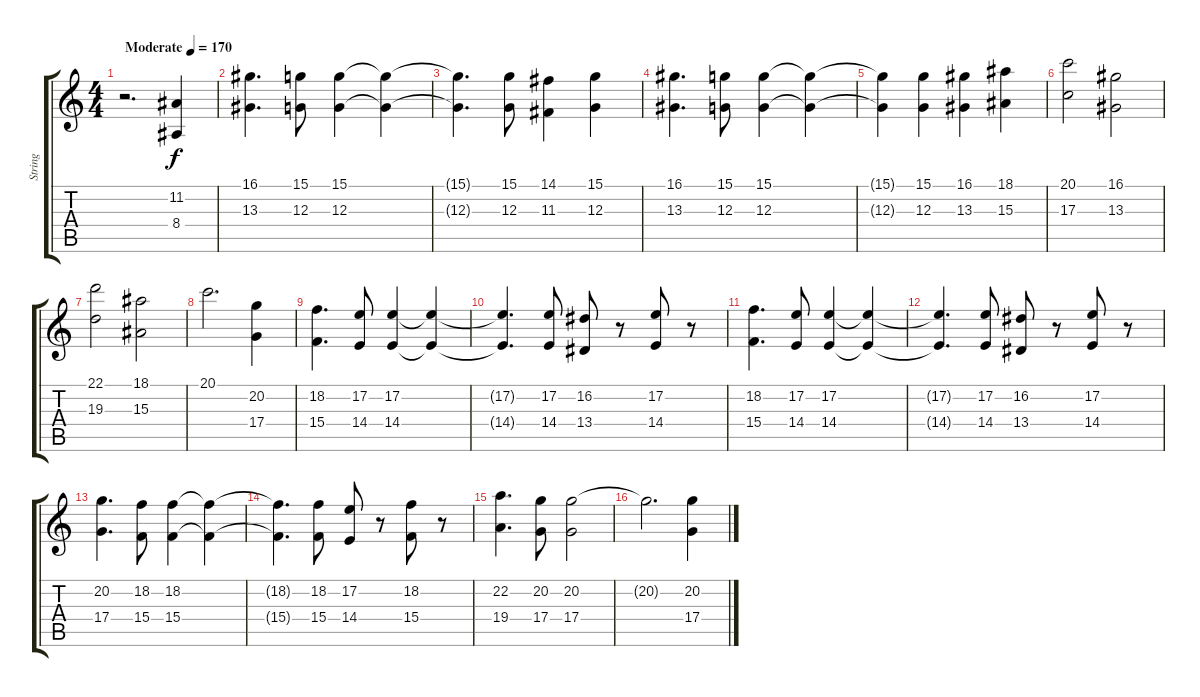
\track ("String" "String") {instrument stringensemble1}
\staff {score tabs}
\tuning (E4 B3 G3 D3 A2 E2) {hide}
\ts (4 4)
\tempo (170 "Moderate")
\clef g2
\ks c
r.2{d dy f instrument stringensemble1} (11.2 8.4).4 |
(16.1 13.3).4{d} (15.1 12.3).8 (15.1 12.3).4 (15.1{t} 12.3{t}).4 |
(15.1{t} 12.3{t}).4{d} (15.1 12.3).8 (14.1 11.3).4 (15.1 12.3).4 |
(16.1 13.3).4{d} (15.1 12.3).8 (15.1 12.3).4 (15.1{t} 12.3{t}).4 |
(15.1{t} 12.3{t}).4 (15.1 12.3).4 (16.1 13.3).4 (18.1 15.3).4 |
(20.1 17.3).2 (16.1 13.3).2 |
(22.1 19.3).2 (18.1 15.3).2 |
20.1.2{d} (20.2 17.4).4 |
(18.2 15.4).4{d} (17.2 14.4).8 (17.2 14.4).4 (17.2{t} 14.4{t}).4 |
(17.2{t} 14.4{t}).4{d} (17.2 14.4).8 (16.2 13.4).8 r.8 (17.2 14.4).8 r.8 |
(18.2 15.4).4{d} (17.2 14.4).8 (17.2 14.4).4 (17.2{t} 14.4{t}).4 |
(17.2{t} 14.4{t}).4{d} (17.2 14.4).8 (16.2 13.4).8 r.8 (17.2 14.4).8 r.8 |
(20.2 17.4).4{d} (18.2 15.4).8 (18.2 15.4).4 (18.2{t} 15.4{t}).4 |
(18.2{t} 15.4{t}).4{d} (18.2 15.4).8 (17.2 14.4).8 r.8 (18.2 15.4).8 r.8 |
(22.2 19.4).4{d} (20.2 17.4).8 (20.2 17.4).2 |
20.2{t}.2{d} (20.2 17.4).4
